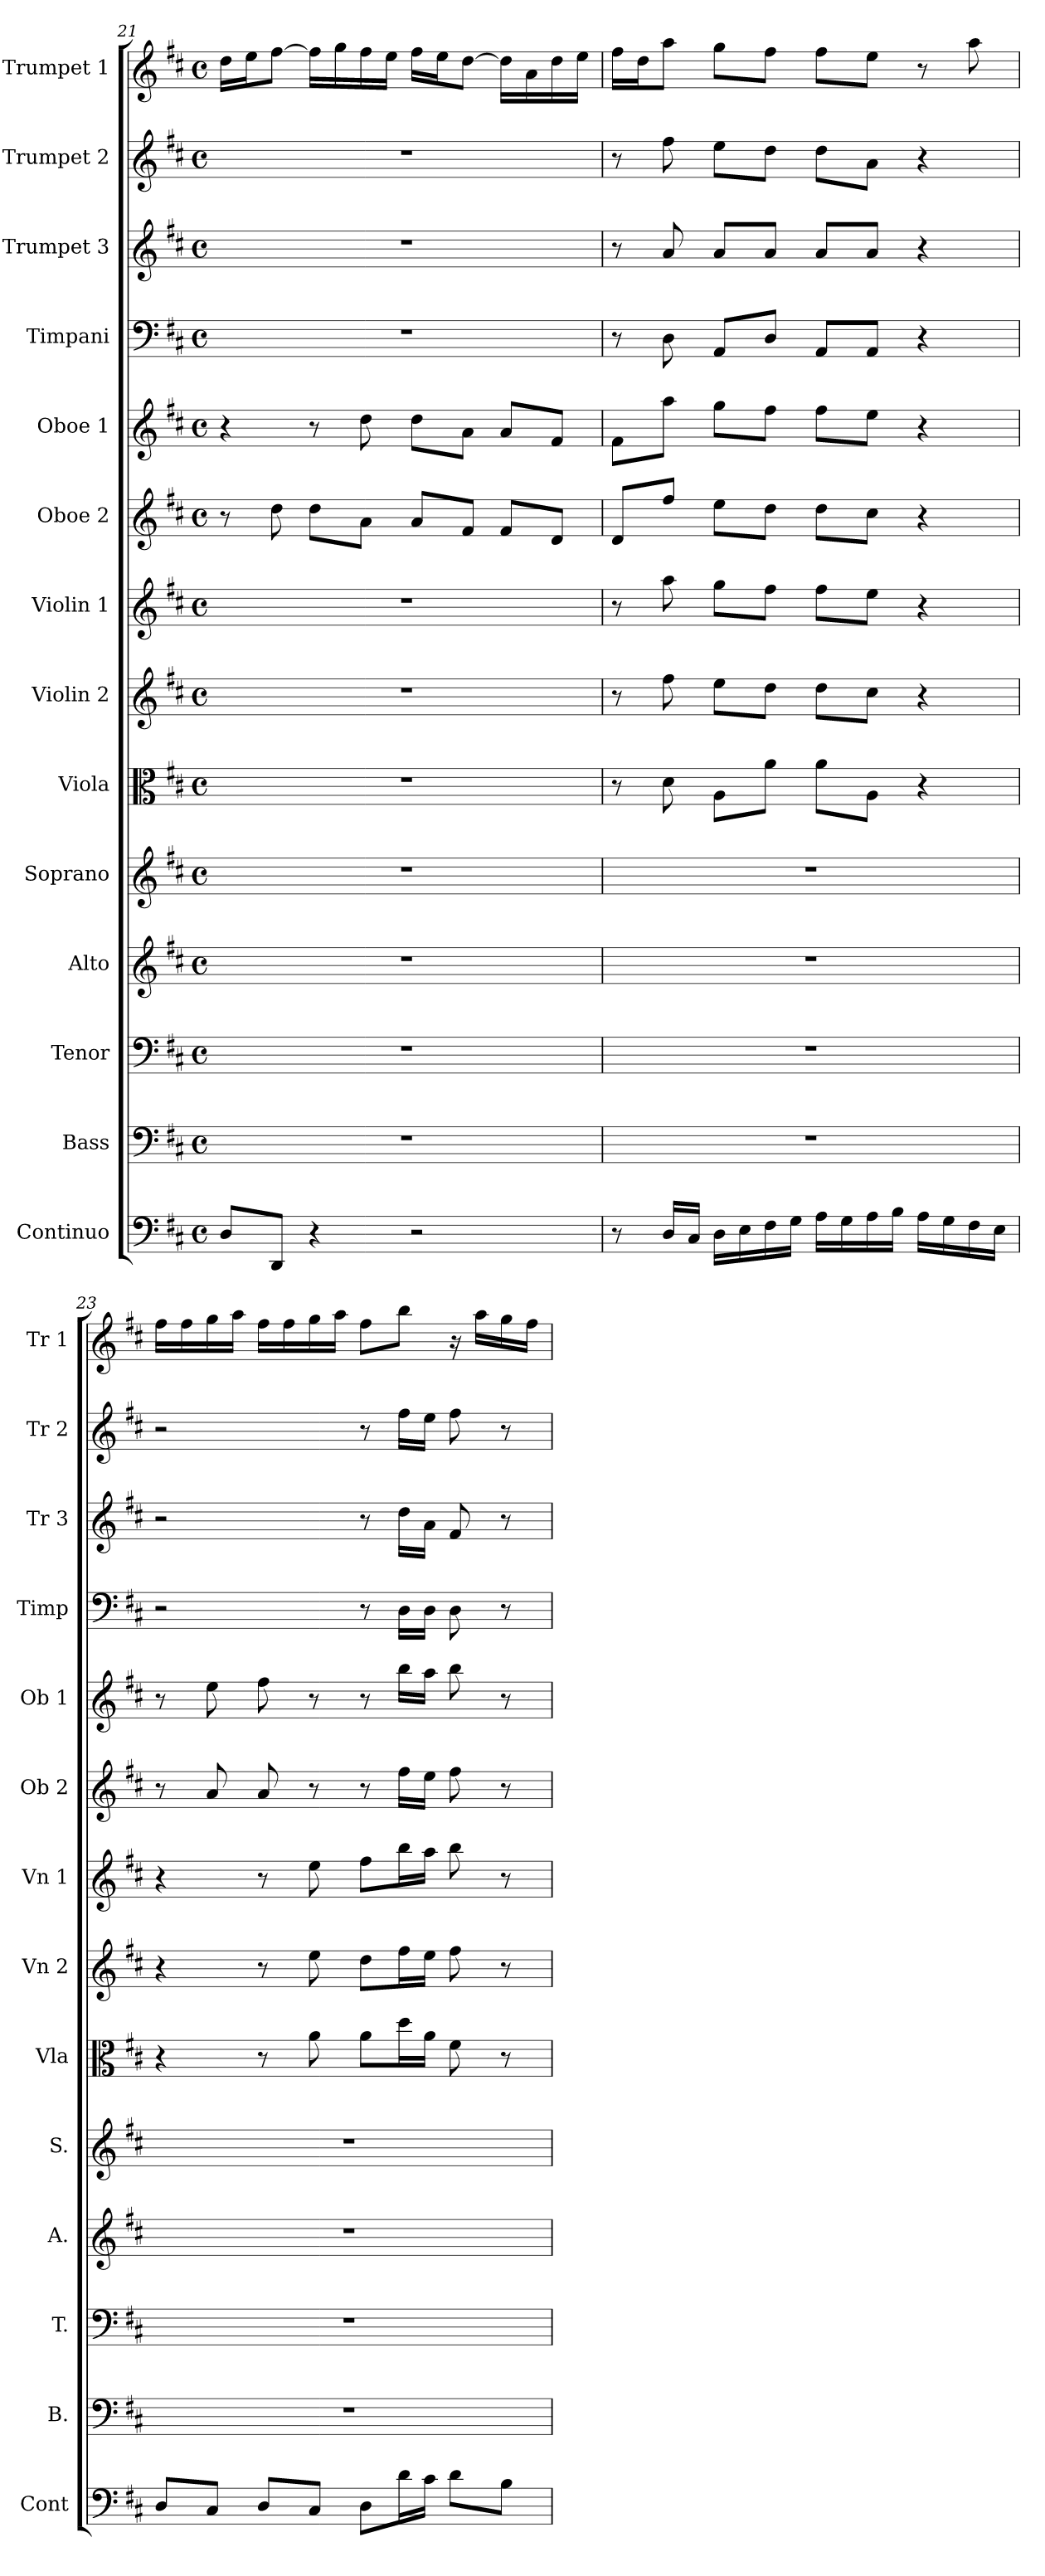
**kern	**kern	**kern	**kern	**kern	**kern	**kern	**kern	**kern	**kern	**kern	**kern	**kern	**kern
*part14	*part13	*part12	*part11	*part10	*part9	*part8	*part7	*part6	*part5	*part4	*part3	*part2	*part1
*staff14	*staff13	*staff12	*staff11	*staff10	*staff9	*staff8	*staff7	*staff6	*staff5	*staff4	*staff3	*staff2	*staff1
*I"Continuo	*I"Bass	*I"Tenor	*I"Alto	*I"Soprano	*I"Viola	*I"Violin 2	*I"Violin 1	*I"Oboe 2	*I"Oboe 1	*I"Timpani	*I"Trumpet 3	*I"Trumpet 2	*I"Trumpet 1
*I'Cont	*I'B.	*I'T.	*I'A.	*I'S.	*I'Vla	*I'Vn 2	*I'Vn 1	*I'Ob 2	*I'Ob 1	*I'Timp	*I'Tr 3	*I'Tr 2	*I'Tr 1
!!LO:PB:g=z
*clefF4	*clefF4	*clefF4	*clefG2	*clefG2	*clefC3	*clefG2	*clefG2	*clefG2	*clefG2	*clefF4	*clefG2	*clefG2	*clefG2
*k[f#c#]	*k[f#c#]	*k[f#c#]	*k[f#c#]	*k[f#c#]	*k[f#c#]	*k[f#c#]	*k[f#c#]	*k[f#c#]	*k[f#c#]	*k[f#c#]	*k[f#c#]	*k[f#c#]	*k[f#c#]
*D:	*D:	*D:	*D:	*D:	*D:	*D:	*D:	*D:	*D:	*D:	*D:	*D:	*D:
*M4/4	*M4/4	*M4/4	*M4/4	*M4/4	*M4/4	*M4/4	*M4/4	*M4/4	*M4/4	*M4/4	*M4/4	*M4/4	*M4/4
*met(c)	*met(c)	*met(c)	*met(c)	*met(c)	*met(c)	*met(c)	*met(c)	*met(c)	*met(c)	*met(c)	*met(c)	*met(c)	*met(c)
=21	=21	=21	=21	=21	=21	=21	=21	=21	=21	=21	=21	=21	=21
8D/L	1r	1r	1r	1r	1r	1r	1r	8r	4r	1r	1r	1r	16dd\LL
.	.	.	.	.	.	.	.	.	.	.	.	.	16ee\J
8DD/J	.	.	.	.	.	.	.	8dd\	.	.	.	.	[8ff#\J
4r	.	.	.	.	.	.	.	8dd\L	8r	.	.	.	16ff#\LL]
.	.	.	.	.	.	.	.	.	.	.	.	.	16gg\
.	.	.	.	.	.	.	.	8a\J	8dd\	.	.	.	16ff#\
.	.	.	.	.	.	.	.	.	.	.	.	.	16ee\JJ
2r	.	.	.	.	.	.	.	8a/L	8dd\L	.	.	.	16ff#\LL
.	.	.	.	.	.	.	.	.	.	.	.	.	16ee\J
.	.	.	.	.	.	.	.	8f#/J	8a\J	.	.	.	[8dd\J
.	.	.	.	.	.	.	.	8f#/L	8a/L	.	.	.	16dd\LL]
.	.	.	.	.	.	.	.	.	.	.	.	.	16a\
.	.	.	.	.	.	.	.	8d/J	8f#/J	.	.	.	16dd\
.	.	.	.	.	.	.	.	.	.	.	.	.	16ee\JJ
=22	=22	=22	=22	=22	=22	=22	=22	=22	=22	=22	=22	=22	=22
8r	1r	1r	1r	1r	8r	8r	8r	8d/L	8f#\L	8r	8r	8r	16ff#\LL
.	.	.	.	.	.	.	.	.	.	.	.	.	16dd\J
16D/LL	.	.	.	.	8d\	8ff#\	8aa\	8ff#/J	8aa\J	8D\	8a/	8ff#\	8aa\J
16C#/JJ	.	.	.	.	.	.	.	.	.	.	.	.	.
16D\LL	.	.	.	.	8A\L	8ee\L	8gg\L	8ee\L	8gg\L	8AA/L	8a/L	8ee\L	8gg\L
16E\	.	.	.	.	.	.	.	.	.	.	.	.	.
16F#\	.	.	.	.	8a\J	8dd\J	8ff#\J	8dd\J	8ff#\J	8D/J	8a/J	8dd\J	8ff#\J
16G\JJ	.	.	.	.	.	.	.	.	.	.	.	.	.
16A\LL	.	.	.	.	8a\L	8dd\L	8ff#\L	8dd\L	8ff#\L	8AA/L	8a/L	8dd\L	8ff#\L
16G\	.	.	.	.	.	.	.	.	.	.	.	.	.
16A\	.	.	.	.	8A\J	8cc#\J	8ee\J	8cc#\J	8ee\J	8AA/J	8a/J	8a\J	8ee\J
16B\JJ	.	.	.	.	.	.	.	.	.	.	.	.	.
16A\LL	.	.	.	.	4r	4r	4r	4r	4r	4r	4r	4r	8r
16G\	.	.	.	.	.	.	.	.	.	.	.	.	.
16F#\	.	.	.	.	.	.	.	.	.	.	.	.	8aa\
16E\JJ	.	.	.	.	.	.	.	.	.	.	.	.	.
=23	=23	=23	=23	=23	=23	=23	=23	=23	=23	=23	=23	=23	=23
8D/L	1r	1r	1r	1r	4r	4r	4r	8r	8r	2r	2r	2r	16ff#\LL
.	.	.	.	.	.	.	.	.	.	.	.	.	16ff#\
8C#/J	.	.	.	.	.	.	.	8a/	8ee\	.	.	.	16gg\
.	.	.	.	.	.	.	.	.	.	.	.	.	16aa\JJ
8D/L	.	.	.	.	8r	8r	8r	8a/	8ff#\	.	.	.	16ff#\LL
.	.	.	.	.	.	.	.	.	.	.	.	.	16ff#\
8C#/J	.	.	.	.	8a\	8ee\	8ee\	8r	8r	.	.	.	16gg\
.	.	.	.	.	.	.	.	.	.	.	.	.	16aa\JJ
8D\L	.	.	.	.	8a\L	8dd\L	8ff#\L	8r	8r	8r	8r	8r	8ff#\L
16d\L	.	.	.	.	16dd\L	16ff#\L	16bb\L	16ff#\LL	16bb\LL	16D\LL	16dd\LL	16ff#\LL	8bb\J
16c#\JJ	.	.	.	.	16a\JJ	16ee\JJ	16aa\JJ	16ee\JJ	16aa\JJ	16D\JJ	16a\JJ	16ee\JJ	.
8d\L	.	.	.	.	8f#\	8ff#\	8bb\	8ff#\	8bb\	8D\	8f#/	8ff#\	16r
.	.	.	.	.	.	.	.	.	.	.	.	.	16aa\LL
8B\J	.	.	.	.	8r	8r	8r	8r	8r	8r	8r	8r	16gg\
.	.	.	.	.	.	.	.	.	.	.	.	.	16ff#\JJ
=	=	=	=	=	=	=	=	=	=	=	=	=	=
*-	*-	*-	*-	*-	*-	*-	*-	*-	*-	*-	*-	*-	*-
